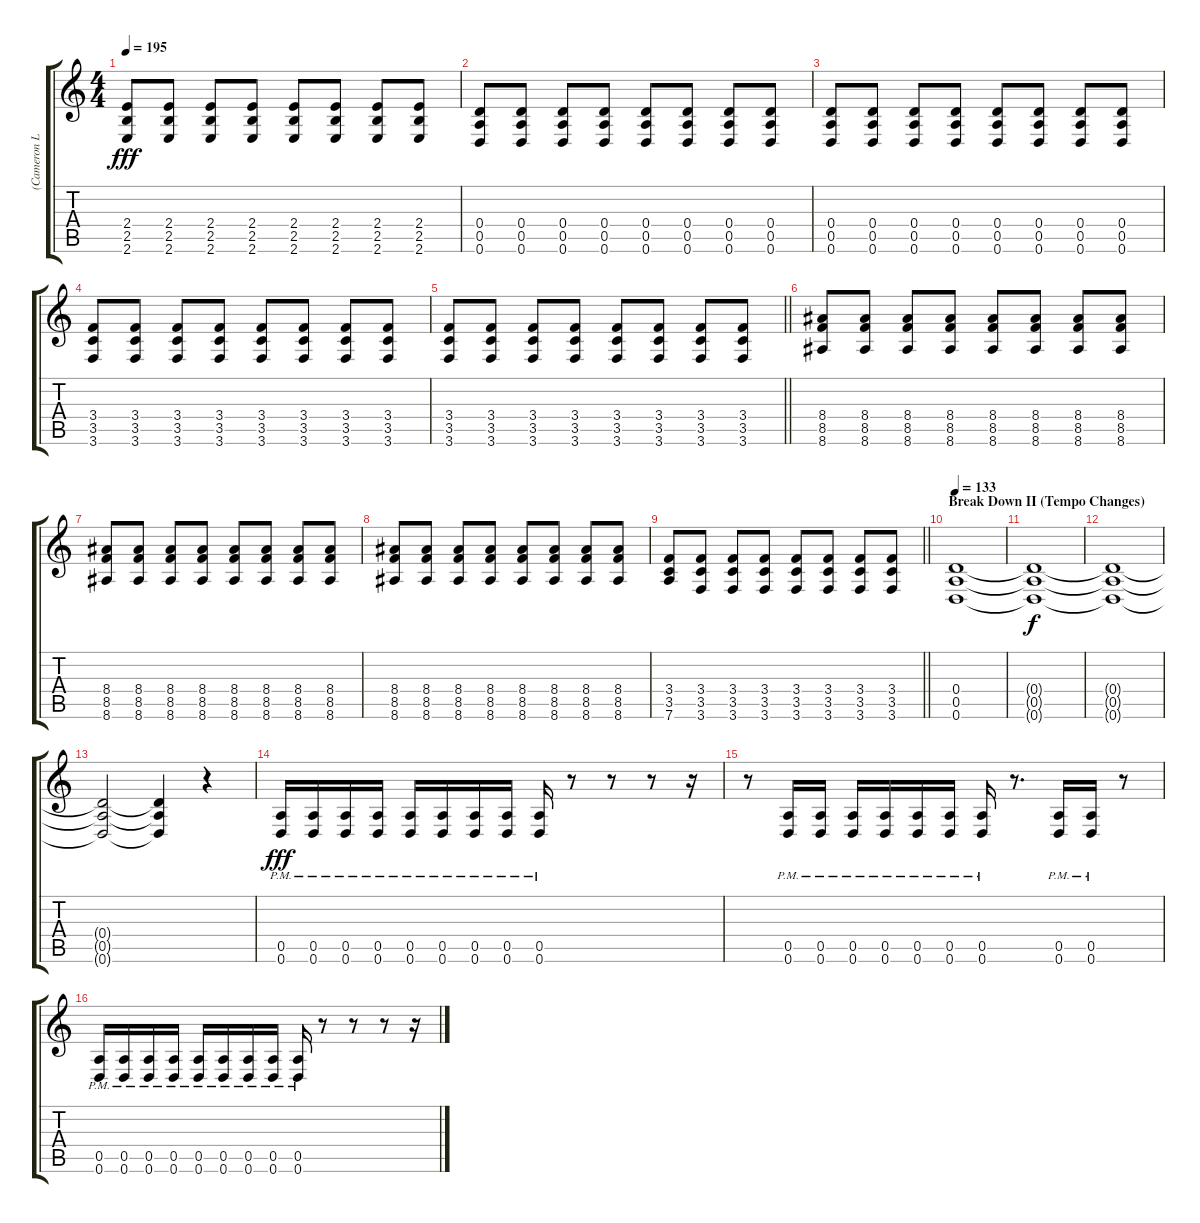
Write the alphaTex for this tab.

\track ("(Cameron Liddell) Rythm Guitar" "(Cameron L") {instrument distortionguitar}
\staff {score tabs}
\tuning (E4 B3 G3 D3 A2 D2) {hide}
\ts (4 4)
\tempo 195
\clef g2
\ks c
(2.4 2.5 2.6).8{dy fff} (2.4 2.5 2.6).8 (2.4 2.5 2.6).8 (2.4 2.5 2.6).8 (2.4 2.5 2.6).8 (2.4 2.5 2.6).8 (2.4 2.5 2.6).8 (2.4 2.5 2.6).8 |
(0.4 0.5 0.6).8 (0.4 0.5 0.6).8 (0.4 0.5 0.6).8 (0.4 0.5 0.6).8 (0.4 0.5 0.6).8 (0.4 0.5 0.6).8 (0.4 0.5 0.6).8 (0.4 0.5 0.6).8 |
(0.4 0.5 0.6).8 (0.4 0.5 0.6).8 (0.4 0.5 0.6).8 (0.4 0.5 0.6).8 (0.4 0.5 0.6).8 (0.4 0.5 0.6).8 (0.4 0.5 0.6).8 (0.4 0.5 0.6).8 |
(3.4 3.5 3.6).8 (3.4 3.5 3.6).8 (3.4 3.5 3.6).8 (3.4 3.5 3.6).8 (3.4 3.5 3.6).8 (3.4 3.5 3.6).8 (3.4 3.5 3.6).8 (3.4 3.5 3.6).8 |
\barLineRight lightlight
(3.4 3.5 3.6).8 (3.4 3.5 3.6).8 (3.4 3.5 3.6).8 (3.4 3.5 3.6).8 (3.4 3.5 3.6).8 (3.4 3.5 3.6).8 (3.4 3.5 3.6).8 (3.4 3.5 3.6).8 |
(8.4 8.5 8.6).8 (8.4 8.5 8.6).8 (8.4 8.5 8.6).8 (8.4 8.5 8.6).8 (8.4 8.5 8.6).8 (8.4 8.5 8.6).8 (8.4 8.5 8.6).8 (8.4 8.5 8.6).8 |
(8.4 8.5 8.6).8 (8.4 8.5 8.6).8 (8.4 8.5 8.6).8 (8.4 8.5 8.6).8 (8.4 8.5 8.6).8 (8.4 8.5 8.6).8 (8.4 8.5 8.6).8 (8.4 8.5 8.6).8 |
(8.4 8.5 8.6).8 (8.4 8.5 8.6).8 (8.4 8.5 8.6).8 (8.4 8.5 8.6).8 (8.4 8.5 8.6).8 (8.4 8.5 8.6).8 (8.4 8.5 8.6).8 (8.4 8.5 8.6).8 |
\barLineRight lightlight
(3.4 3.5 7.6).8 (3.4 3.5 3.6).8 (3.4 3.5 3.6).8 (3.4 3.5 3.6).8 (3.4 3.5 3.6).8 (3.4 3.5 3.6).8 (3.4 3.5 3.6).8 (3.4 3.5 3.6).8 |
\section ("" "Break Down II (Tempo Changes)")
\tempo 133
(0.4 0.5 0.6).1 |
(0.4{t} 0.5{t} 0.6{t}).1{dy f} |
(0.4{t} 0.5{t} 0.6{t}).1 |
(0.4{t} 0.5{t} 0.6{t}).2 (0.4{t} 0.5{t} 0.6{t}).4 r.4 |
(0.5{pm} 0.6{pm}).16{dy fff} (0.5{pm} 0.6{pm}).16 (0.5{pm} 0.6{pm}).16 (0.5{pm} 0.6{pm}).16 (0.5{pm} 0.6{pm}).16 (0.5{pm} 0.6{pm}).16 (0.5{pm} 0.6{pm}).16 (0.5{pm} 0.6{pm}).16 (0.5{pm} 0.6{pm}).16 r.8 r.8 r.8 r.16 |
r.8 (0.5{pm} 0.6{pm}).16 (0.5{pm} 0.6{pm}).16 (0.5{pm} 0.6{pm}).16 (0.5{pm} 0.6{pm}).16 (0.5{pm} 0.6{pm}).16 (0.5{pm} 0.6{pm}).16 (0.5{pm} 0.6).16 r.8{d} (0.5{pm} 0.6{pm}).16 (0.5{pm} 0.6{pm}).16 r.8 |
(0.5{pm} 0.6{pm}).16 (0.5{pm} 0.6{pm}).16 (0.5{pm} 0.6{pm}).16 (0.5{pm} 0.6{pm}).16 (0.5{pm} 0.6{pm}).16 (0.5{pm} 0.6{pm}).16 (0.5{pm} 0.6{pm}).16 (0.5{pm} 0.6{pm}).16 (0.5{pm} 0.6{pm}).16 r.8 r.8 r.8 r.16
